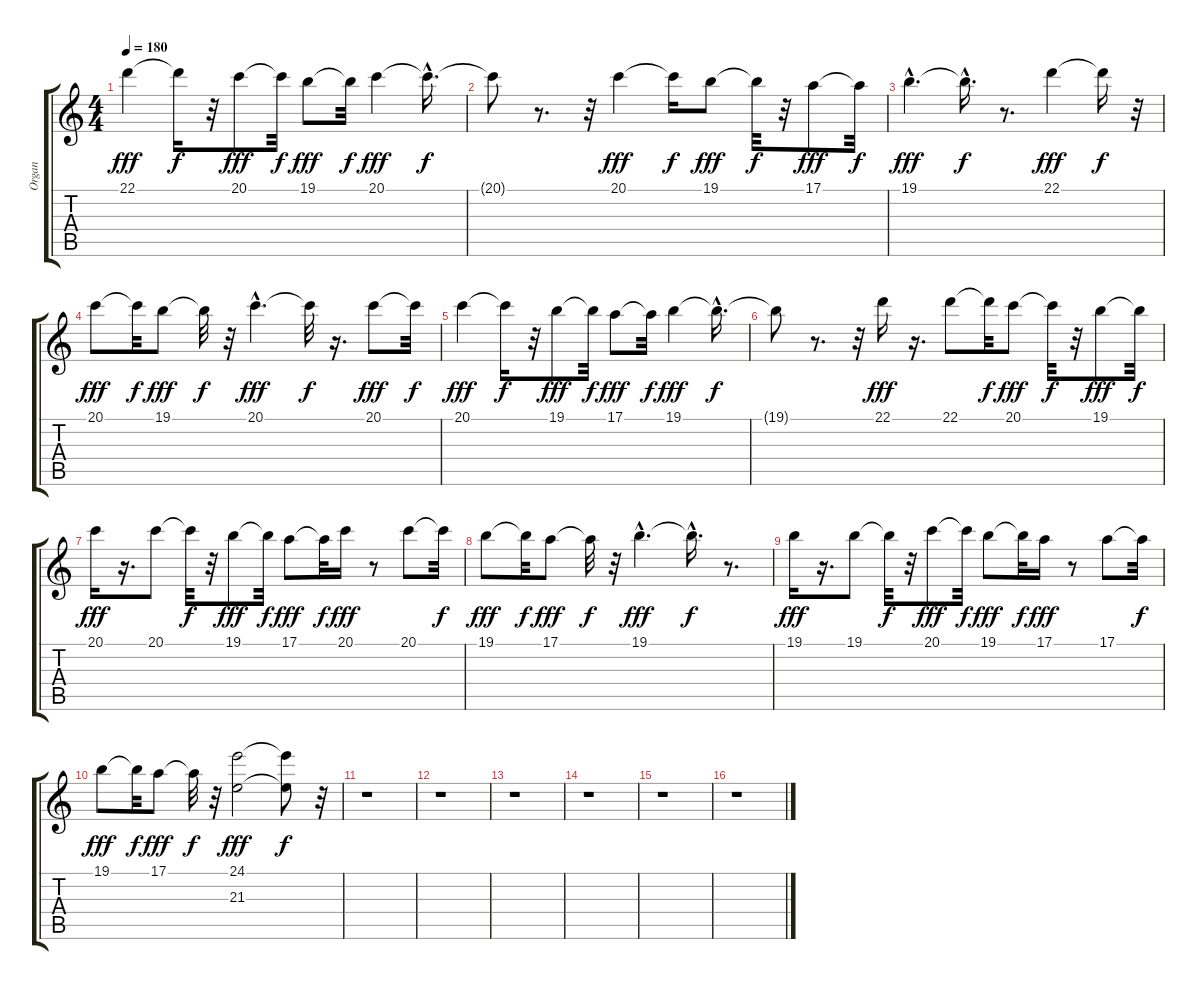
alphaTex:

\track ("Organ" "Organ") {instrument churchorgan}
\staff {score tabs}
\tuning (E4 B3 G3 D3 A2 E2) {hide}
\ts (4 4)
\tempo 180
\clef g2
\ks c
22.1.4{dy fff} 22.1{t}.16{dy f} r.32 20.1.8{dy fff} 20.1{t}.32{dy f} 19.1.8{dy fff} 19.1{t}.32{dy f} 20.1.4{dy fff} 20.1{hac t}.16{d dy f} |
20.1{t}.8 r.8{d} r.32 20.1.4{dy fff} 20.1{t}.16{dy f} 19.1.8{dy fff} 19.1{t}.32{dy f} r.32 17.1.8{dy fff} 17.1{t}.32{dy f} |
19.1{hac}.4{d dy fff} 19.1{hac t}.16{d dy f} r.8{d} 22.1.4{dy fff} 22.1{t}.16{dy f} r.32 |
20.1.8{dy fff} 20.1{t}.32{dy f} 19.1.8{dy fff} 19.1{t}.32{dy f} r.32 20.1{hac}.4{d dy fff} 20.1{t}.32{dy f} r.16{d} 20.1.8{dy fff} 20.1{t}.32{dy f} |
20.1.4{dy fff} 20.1{t}.16{dy f} r.32 19.1.8{dy fff} 19.1{t}.32{dy f} 17.1.8{dy fff} 17.1{t}.32{dy f} 19.1.4{dy fff} 19.1{hac t}.16{d dy f} |
19.1{t}.8 r.8{d} r.32 22.1.16{dy fff} r.16{d} 22.1.8 22.1{t}.32{dy f} 20.1.8{dy fff} 20.1{t}.32{dy f} r.32 19.1.8{dy fff} 19.1{t}.32{dy f} |
20.1.16{dy fff} r.16{d} 20.1.8 20.1{t}.32{dy f} r.32 19.1.8{dy fff} 19.1{t}.32{dy f} 17.1.8{dy fff} 17.1{t}.32{dy f} 20.1.16{dy fff} r.8 20.1.8 20.1{t}.32{dy f} |
19.1.8{dy fff} 19.1{t}.32{dy f} 17.1.8{dy fff} 17.1{t}.32{dy f} r.32 19.1{hac}.4{d dy fff} 19.1{hac t}.16{d dy f} r.8{d} |
19.1.16{dy fff} r.16{d} 19.1.8 19.1{t}.32{dy f} r.32 20.1.8{dy fff} 20.1{t}.32{dy f} 19.1.8{dy fff} 19.1{t}.32{dy f} 17.1.16{dy fff} r.8 17.1.8 17.1{t}.32{dy f} |
19.1.8{dy fff} 19.1{t}.32{dy f} 17.1.8{dy fff} 17.1{t}.32{dy f} r.32 (24.1 21.3).2{dy fff} (24.1{t} 21.3{t}).8{dy f} r.32 |
r.1 |
r.1 |
r.1 |
r.1 |
r.1 |
r.1
